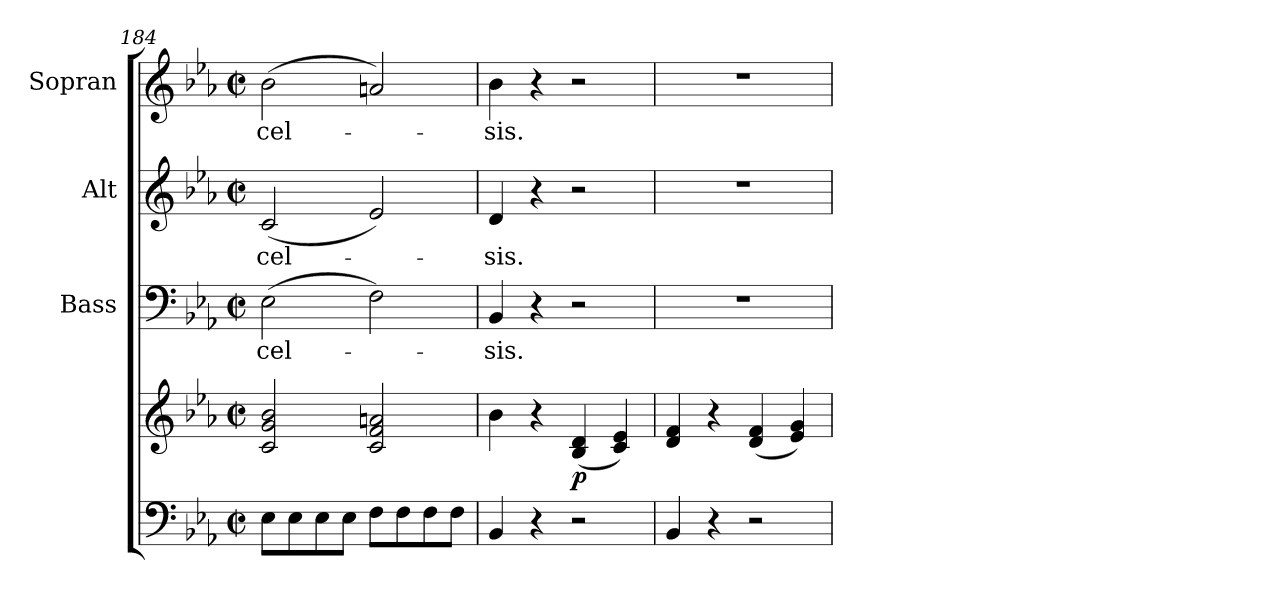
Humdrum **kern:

**kern	**kern	**dynam	**kern	**text	**kern	**text	**kern	**text
*part4	*part4	*part4	*part3	*part3	*part2	*part2	*part1	*part1
*staff5	*staff4	*staff4/5	*staff3	*staff3	*staff2	*staff2	*staff1	*staff1
*	*	*	*I"Bass	*	*I"Alt	*	*I"Sopran	*
*	*	*	*I'B.	*	*I'A.	*	*I'S.	*
*clefF4	*clefG2	*	*clefF4	*	*clefG2	*	*clefG2	*
*k[b-e-a-]	*k[b-e-a-]	*	*k[b-e-a-]	*	*k[b-e-a-]	*	*k[b-e-a-]	*
*E-:	*E-:	*	*E-:	*	*E-:	*	*E-:	*
*M2/2	*M2/2	*	*M2/2	*	*M2/2	*	*M2/2	*
*met(c|)	*met(c|)	*	*met(c|)	*	*met(c|)	*	*met(c|)	*
=184	=184	=184	=184	=184	=184	=184	=184	=184
!	!	!	!	!LO:LY:b	!	!LO:LY:b	!	!LO:LY:b
8E-\L	2c/ 2g/ 2b-/	.	(>2E-\	-cel-	(<2c/	-cel-	(>2b-\	-cel-
8E-\	.	.	.	.	.	.	.	.
8E-\	.	.	.	.	.	.	.	.
8E-\J	.	.	.	.	.	.	.	.
8F\L	2c/ 2f/ 2an/	.	2F\)	.	2e-/)	.	2an/)	.
8F\	.	.	.	.	.	.	.	.
8F\	.	.	.	.	.	.	.	.
8F\J	.	.	.	.	.	.	.	.
=185	=185	=185	=185	=185	=185	=185	=185	=185
!	!	!	!	!LO:LY:b	!	!LO:LY:b	!	!LO:LY:b
4BB-/	4b-\	.	4BB-/	-sis.	4d/	-sis.	4b-\	-sis.
4r	4r	.	4r	.	4r	.	4r	.
!	!	!LO:DY:b	!	!	!	!	!	!
2r	(<4B-/ 4d/	p	2r	.	2r	.	2r	.
.	4c/ 4e-/)	.	.	.	.	.	.	.
=186	=186	=186	=186	=186	=186	=186	=186	=186
4BB-/	4d/ 4f/	.	1r	.	1r	.	1r	.
4r	4r	.	.	.	.	.	.	.
2r	(<4d/ 4f/	.	.	.	.	.	.	.
.	4e-/ 4g/)	.	.	.	.	.	.	.
=	=	=	=	=	=	=	=	=
*-	*-	*-	*-	*-	*-	*-	*-	*-
